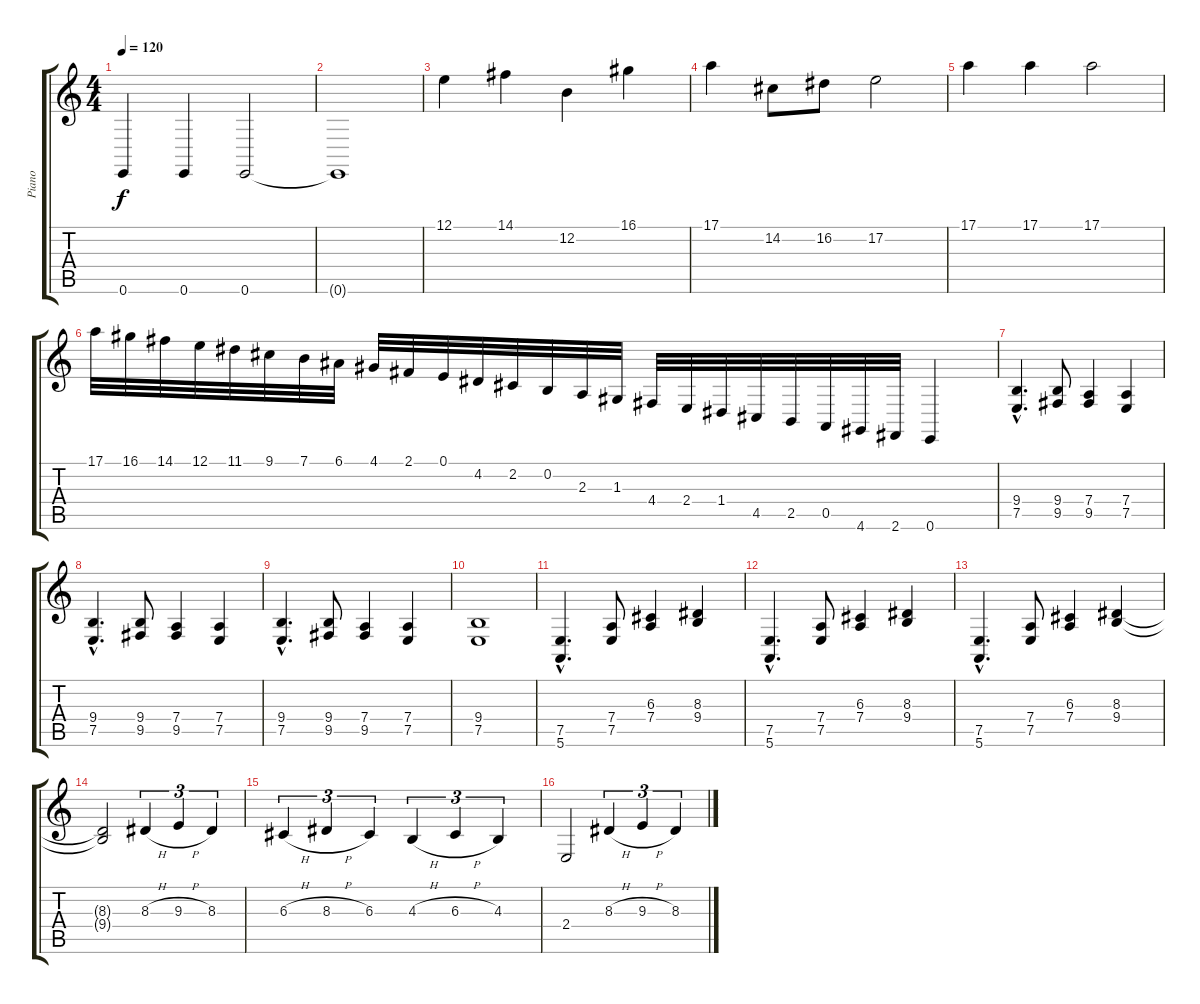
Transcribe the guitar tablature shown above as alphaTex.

\track ("Piano" "Piano") {instrument acousticgrandpiano}
\staff {score tabs}
\tuning (E4 B3 G3 D3 A2 E2) {hide}
\ts (4 4)
\tempo 120
\clef g2
\ks c
0.6.4{dy f} 0.6.4 0.6.2 |
0.6{t}.1 |
12.1.4 14.1.4 12.2.4 16.1.4 |
17.1.4 14.2.8 16.2.8 17.2.2 |
17.1.4{volume 11} 17.1.4 17.1.2 |
17.1.32 16.1.32 14.1.32 12.1.32 11.1.32 9.1.32 7.1.32 6.1.32 4.1.32 2.1.32 0.1.32 4.2.32 2.2.32 0.2.32 2.3.32 1.3.32 4.4.32 2.4.32 1.4.32 4.5.32 2.5.32 0.5.32 4.6.32 2.6.32 0.6.4 |
(9.4{hac} 7.5{hac}).4{d volume 9} (9.4 9.5).8 (7.4 9.5).4 (7.4 7.5).4 |
(9.4{hac} 7.5{hac}).4{d} (9.4 9.5).8 (7.4 9.5).4 (7.4 7.5).4 |
(9.4{hac} 7.5{hac}).4{d volume 7} (9.4 9.5).8 (7.4 9.5).4 (7.4 7.5).4 |
(9.4 7.5).1 |
(7.5{hac} 5.6{hac}).4{d volume 5} (7.4 7.5).8 (6.3 7.4).4 (8.3 9.4).4 |
(7.5{hac} 5.6{hac}).4{d} (7.4 7.5).8 (6.3 7.4).4 (8.3 9.4).4 |
(7.5{hac} 5.6{hac}).4{d volume 3} (7.4 7.5).8 (6.3 7.4).4 (8.3 9.4).4 |
(8.3{t} 9.4{t}).2 8.3{h}.4{tu (3 2)} 9.3{h}.4{tu (3 2)} 8.3.4{tu (3 2)} |
6.3{h}.4{tu (3 2) volume 1} 8.3{h}.4{tu (3 2)} 6.3.4{tu (3 2)} 4.3{h}.4{tu (3 2)} 6.3{h}.4{tu (3 2)} 4.3.4{tu (3 2)} |
2.4.2{volume 0} 8.3{h}.4{tu (3 2)} 9.3{h}.4{tu (3 2)} 8.3.4{tu (3 2)}
